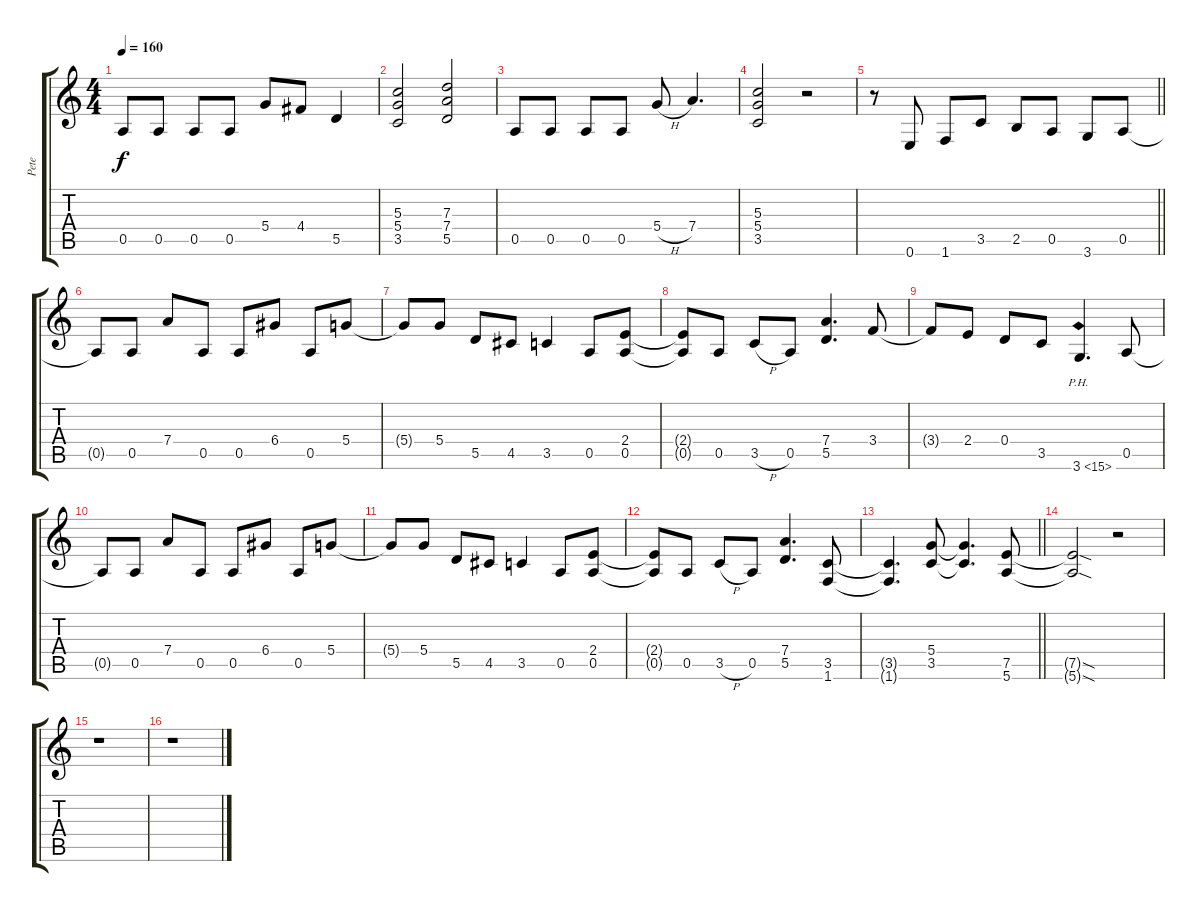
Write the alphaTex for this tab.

\track ("Pete" "Pete") {instrument distortionguitar}
\staff {score tabs}
\tuning (E4 B3 G3 D3 A2 E2) {hide}
\ts (4 4)
\tempo 160
\clef g2
\ks c
0.5.8{dy f} 0.5.8 0.5.8 0.5.8 5.4.8 4.4.8 5.5.4 |
(5.3 5.4 3.5).2 (7.3 7.4 5.5).2 |
0.5.8 0.5.8 0.5.8 0.5.8 5.4{h}.8 7.4.4{d} |
(5.3 5.4 3.5).2 r.2 |
\barLineRight lightlight
r.8 0.6.8 1.6.8 3.5.8 2.5.8 0.5.8 3.6.8 0.5.8 |
0.5{t}.8 0.5.8 7.4.8 0.5.8 0.5.8 6.4.8 0.5.8 5.4.8 |
5.4{t}.8 5.4.8 5.5.8 4.5.8 3.5.4 0.5.8 (2.4 0.5).8 |
(2.4{t} 0.5{t}).8 0.5.8 3.5{h}.8 0.5.8 (7.4 5.5).4{d} 3.4.8 |
3.4{t}.8 2.4.8 0.4.8 3.5.8 3.6{ph 12}.4{d} 0.5.8 |
0.5{t}.8 0.5.8 7.4.8 0.5.8 0.5.8 6.4.8 0.5.8 5.4.8 |
5.4{t}.8 5.4.8 5.5.8 4.5.8 3.5.4 0.5.8 (2.4 0.5).8 |
(2.4{t} 0.5{t}).8 0.5.8 3.5{h}.8 0.5.8 (7.4 5.5).4{d} (3.5 1.6).8 |
\barLineRight lightlight
(3.5{t} 1.6{t}).4{d} (5.4 3.5).8 (5.4{t} 3.5{t}).4{d} (7.5 5.6).8 |
(7.5{sod t} 5.6{sod t}).2 r.2 |
r.1 |
r.1
